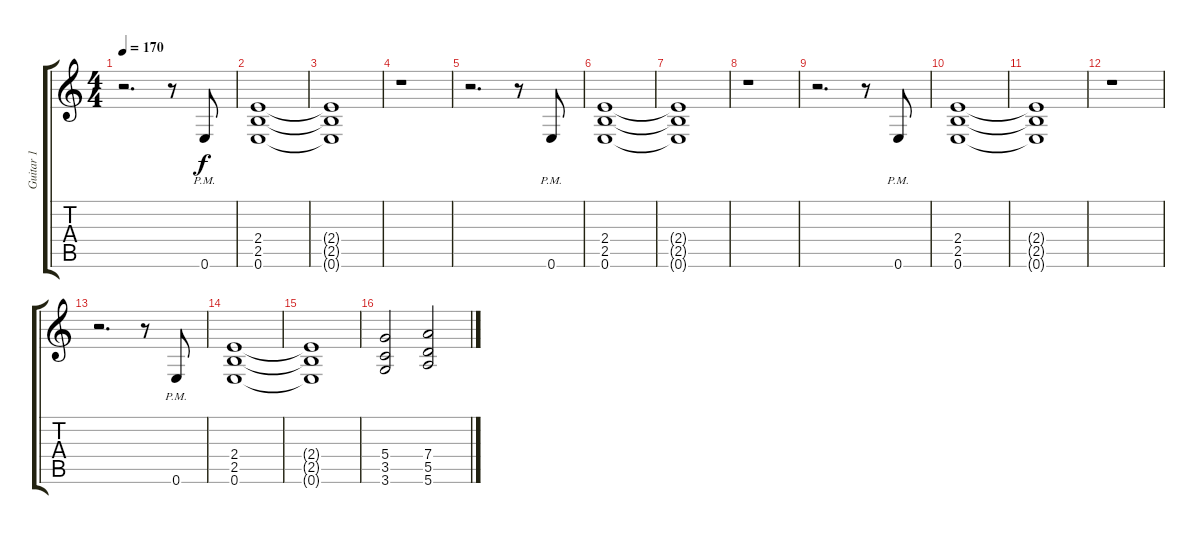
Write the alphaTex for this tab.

\track ("Guitar 1" "Guitar 1") {instrument distortionguitar}
\staff {score tabs}
\tuning (E4 B3 G3 D3 A2 E2) {hide}
\ts (4 4)
\tempo 170
\clef g2
\ks c
r.2{d dy f instrument distortionguitar} r.8 0.6{pm}.8 |
(2.4 2.5 0.6).1 |
(2.4{t} 2.5{t} 0.6{t}).1 |
r.1 |
r.2{d} r.8 0.6{pm}.8 |
(2.4 2.5 0.6).1 |
(2.4{t} 2.5{t} 0.6{t}).1 |
r.1 |
r.2{d} r.8 0.6{pm}.8 |
(2.4 2.5 0.6).1 |
(2.4{t} 2.5{t} 0.6{t}).1 |
r.1 |
r.2{d} r.8 0.6{pm}.8 |
(2.4 2.5 0.6).1 |
(2.4{t} 2.5{t} 0.6{t}).1 |
(5.4 3.5 3.6).2 (7.4 5.5 5.6).2
